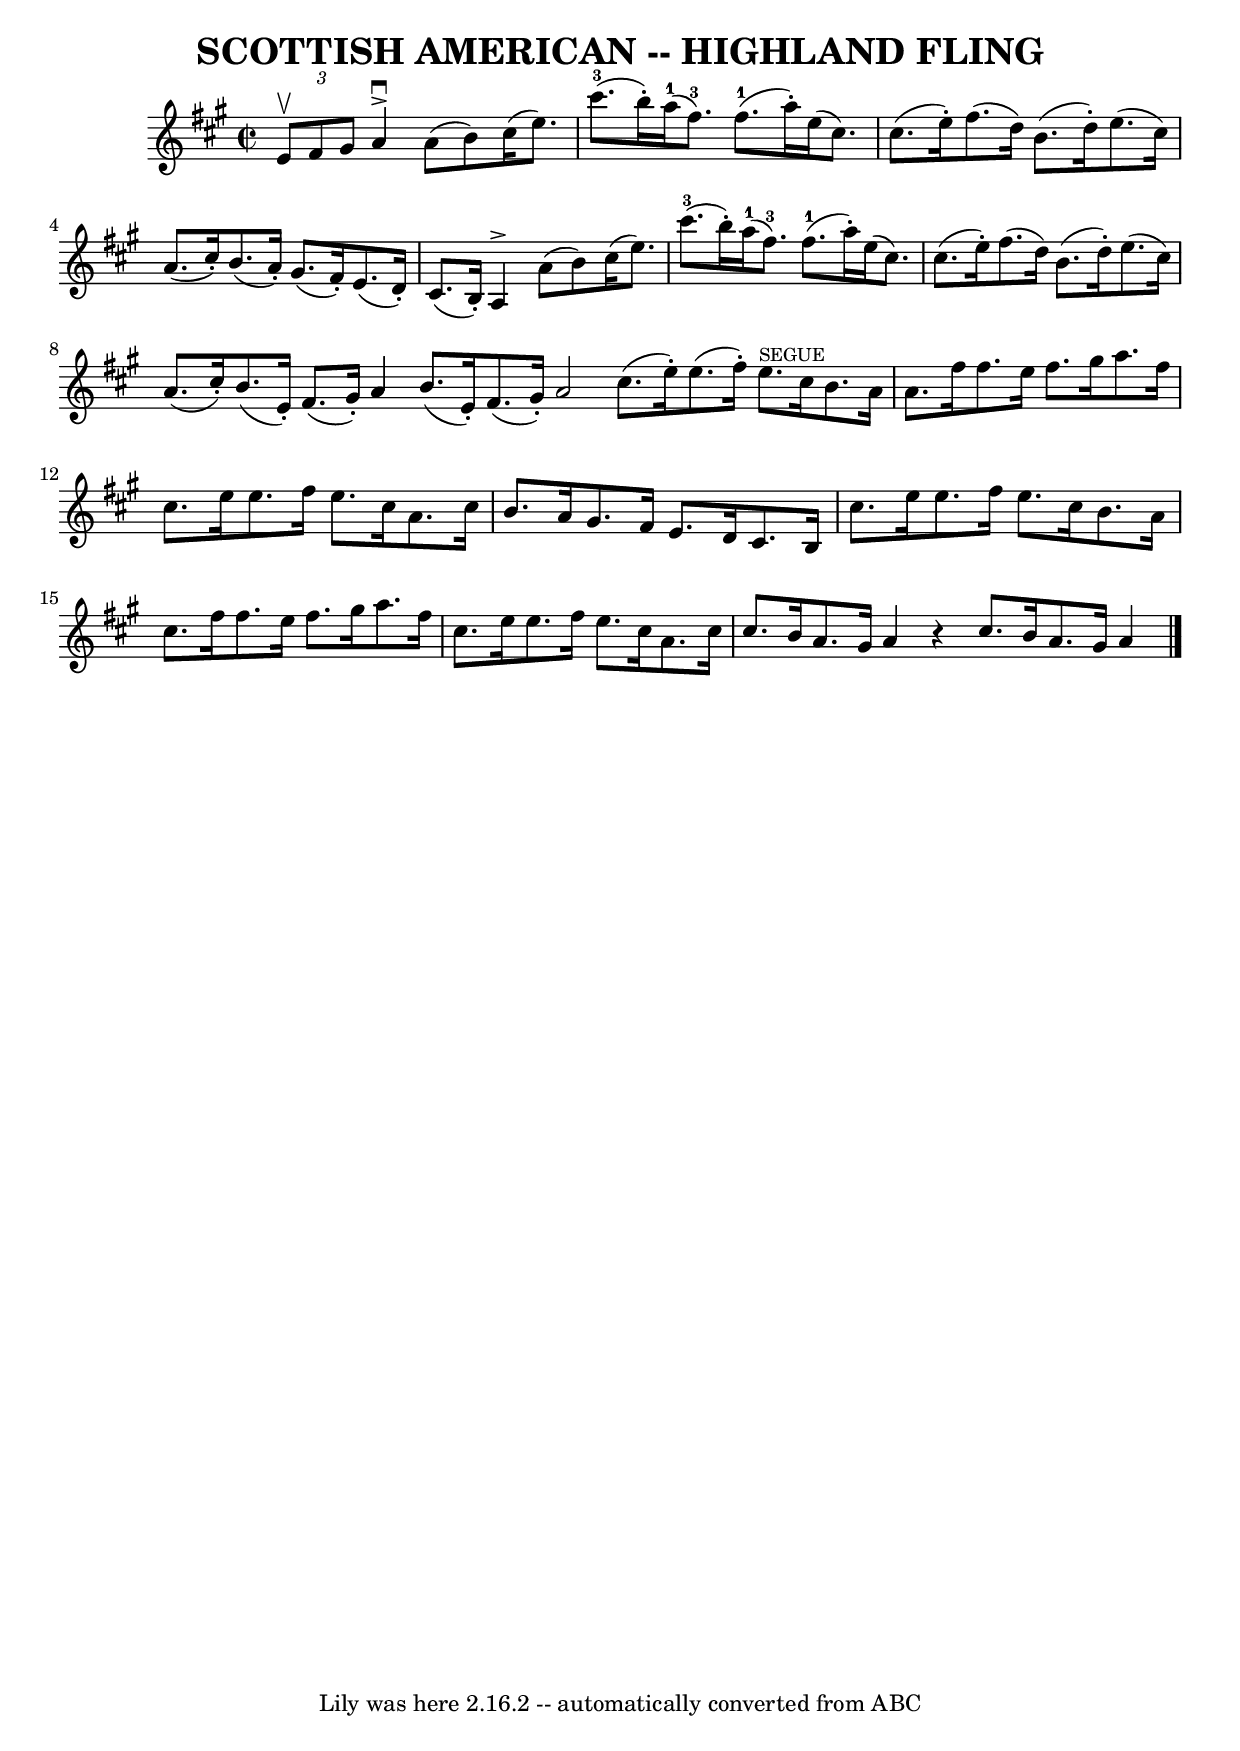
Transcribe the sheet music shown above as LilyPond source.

\version "2.16.2"
\include "Mammoth.ily"
\header {
  %% book = "Ryan's Mammoth Collection of Fiddle Tunes"
  crossRefNumber = "1"
  footnotes = ""
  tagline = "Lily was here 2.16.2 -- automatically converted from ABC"
  title = "SCOTTISH AMERICAN -- HIGHLAND FLING"

}
voicedefault =  {


  \override Staff.TimeSignature #'style = #'C
  \time 2/2 
  \key a \major
   \times 2/3 { e'8^\upbow fis'8 gis'8  
			     }       
  |
  a'4^\accent^\downbow a'8 (b'8) cis''16 (e''8.)     
  cis'''8.-3(b''16 -.)   |
  a''16-1(fis''8.-3)     
  fis''8.-1(a''16 -.) e''16 (cis''8.) cis''8. (e''16 -.)   
  |
  fis''8. (d''16) b'8. (d''16 -.) e''8. (cis''16 
  ) a'8. (cis''16 -.)   |
  b'8. (a'16 -.) gis'8. (
  fis'16 -.) e'8. (d'16 -.) cis'8. (b16 -.)   |
  
  |
  a4^\accent a'8 (b'8) cis''16 (e''8.) cis'''8. 
  -3(b''16 -.)   |
  a''16-1(fis''8.-3) fis''8. 
  -1(a''16 -.) e''16 (cis''8.) cis''8. (e''16 -.)       
  |
  fis''8. (d''16) b'8. (d''16 -.) e''8. (cis''16) 
  a'8. (cis''16 -.)   |
  b'8. (e'16 -.) fis'8. (gis'16 
  -.) a'4    \bar ":|" b'8. (e'16 -.) fis'8. (gis'16 -.) a'2  
  \bar "|."     \bar "|:" cis''8. (e''16 -.) e''8. (fis''16 -.)   
  e''8.^\segue cis''16 b'8. a'16    |
  a'8. fis''16    
  fis''8. e''16 fis''8. gis''16 a''8. fis''16        |
  
  cis''8. e''16 e''8. fis''16 e''8. cis''16 a'8. cis''16    
  |
  b'8. a'16 gis'8. fis'16 e'8. d'16 cis'8. b16    
  |
  |
  cis''8. e''16 e''8. fis''16 e''8.    
  cis''16 b'8. a'16    |
  cis''8. fis''16 fis''8. e''16    
  fis''8. gis''16 a''8. fis''16    |
  cis''8. e''16 e''8.  
  fis''16 e''8. cis''16 a'8. cis''16    |
  cis''8. b'16  
  a'8. gis'16 a'4    r4   \bar ":|" cis''8. b'16 a'8. gis'16   
  a'4    \bar "|."   

}

\score{
  <<

    \context Staff="default"
    {
      \voicedefault 
      
    }

  >>
  \layout {
    
  }
  \midi {
  }

}
